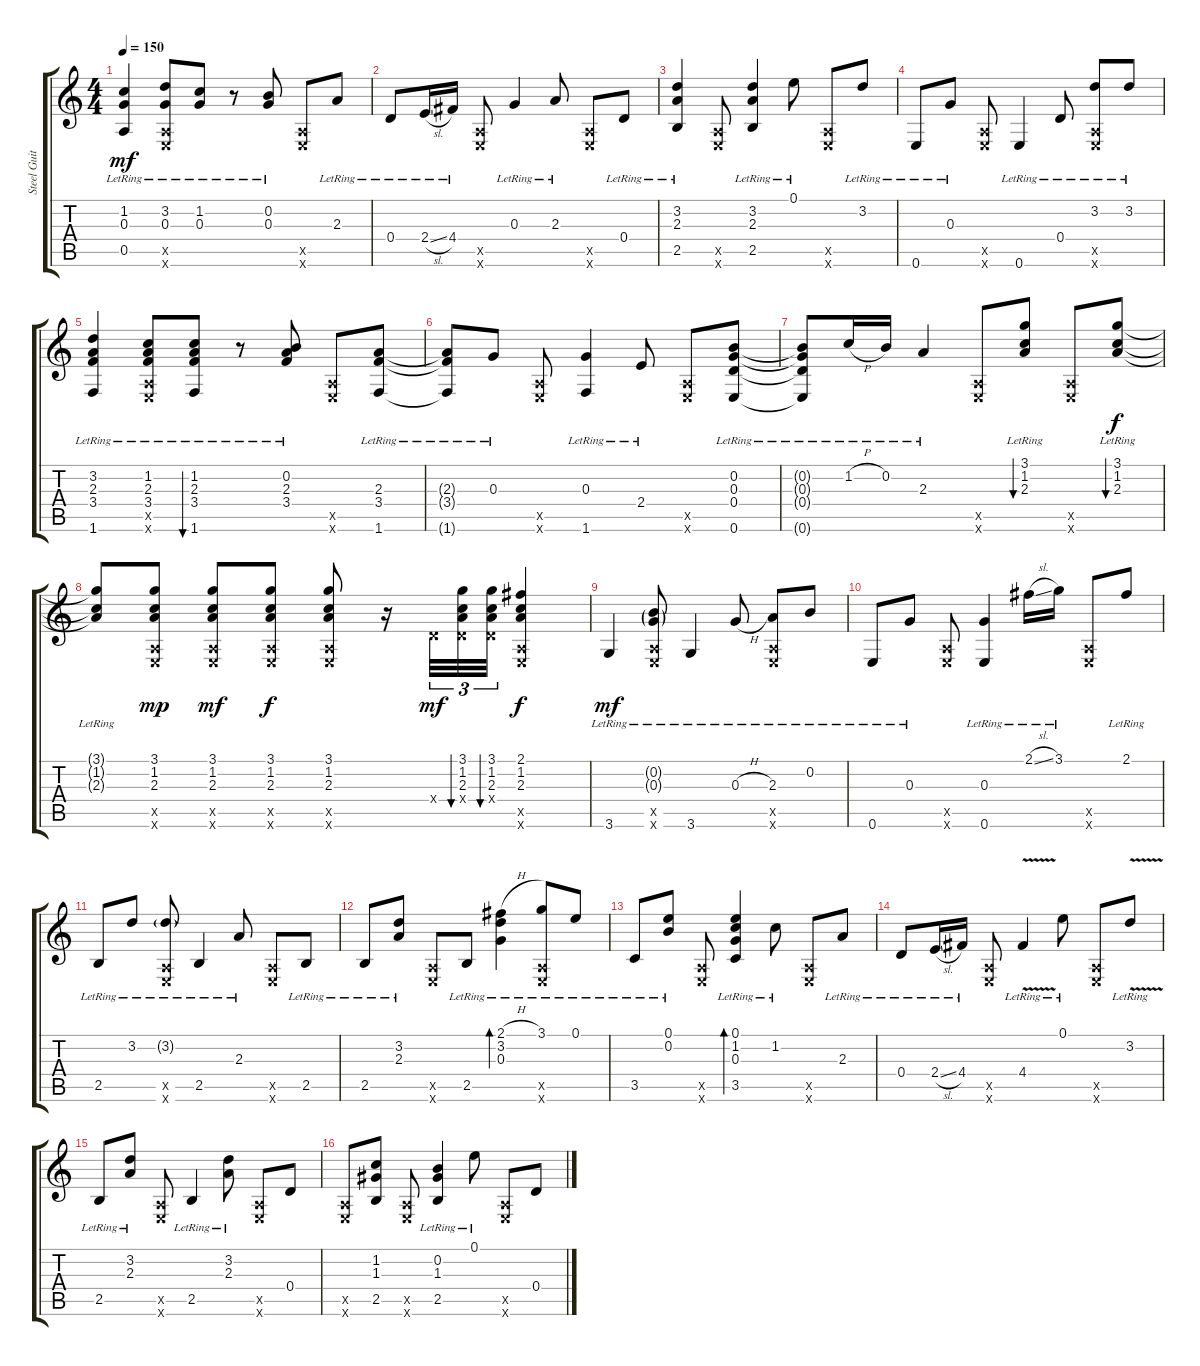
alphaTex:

\track ("Steel Guitar" "Steel Guit") {instrument acousticguitarsteel}
\staff {score tabs}
\tuning (E4 B3 G3 D3 A2 E2) {hide}
\ts (4 4)
\tempo 150
\clef g2
\ks c
(1.2{lr} 0.3{lr} 0.5{lr}).4{dy mf} (3.2{lr} 0.3{lr} 0.5{x} 0.6{x}).8 (1.2{lr} 0.3{lr}).8 r.8 (0.2{lr} 0.3{lr}).8 (0.5{x} 0.6{x}).8 2.3{lr}.8 |
0.4{lr}.8 2.4{sl lr}.16 4.4{lr}.16 (0.5{x} 0.6{x}).8 0.3{lr}.4 2.3{lr}.8 (0.5{x} 0.6{x}).8 0.4{lr}.8 |
(3.2{lr} 2.3{lr} 2.5{lr}).4 (0.5{x} 0.6{x}).8 (3.2{lr} 2.3{lr} 2.5{lr}).4 0.1{lr}.8 (0.5{x} 0.6{x}).8 3.2{lr}.8 |
0.6{lr}.8 0.3{lr}.8 (0.5{x} 0.6{x}).8 0.6{lr}.4 0.4{lr}.8 (3.2{lr} 0.5{x} 0.6{x}).8 3.2{lr}.8 |
(3.2{lr} 2.3{lr} 3.4{lr} 1.6{lr}).4 (1.2{lr} 2.3{lr} 3.4{lr} 0.5{x} 0.6{x}).8 (1.2{lr} 2.3{lr} 3.4{lr} 1.6{lr}).8{bu 60} r.8 (0.2{lr} 2.3{lr} 3.4{lr}).8 (0.5{x} 0.6{x}).8 (2.3{lr} 3.4{lr} 1.6{lr}).8 |
(2.3{lr t} 3.4{lr t} 1.6{lr t}).8 0.3{lr}.8 (0.5{x} 0.6{x}).8 (0.3{lr} 1.6{lr}).4 2.4{lr}.8 (0.5{x} 0.6{x}).8 (0.2{lr} 0.3{lr} 0.4{lr} 0.6{lr}).8 |
(0.2{lr t} 0.3{lr t} 0.4{lr t} 0.6{t}).8 1.2{h lr}.16 0.2{lr}.16 2.3{lr}.4 (0.5{x} 0.6{x}).8 (3.1{lr} 1.2{lr} 2.3{lr}).8{bu 60} (0.5{x} 0.6{x}).8 (3.1{lr} 1.2{lr} 2.3{lr}).8{bu 60 dy f} |
(3.1{lr t} 1.2{lr t} 2.3{lr t}).8 (3.1 1.2 2.3 0.5{x} 0.6{x}).8{dy mp} (3.1 1.2 2.3 0.5{x} 0.6{x}).8{dy mf} (3.1 1.2 2.3 0.5{x} 0.6{x}).8{dy f} (3.1 1.2 2.3 0.5{x} 0.6{x}).8 r.16 0.4{x}.32{tu (3 2) dy mf} (3.1 1.2 2.3 0.4{x}).32{tu (3 2) bu 60} (3.1 1.2 2.3 0.4{x}).32{tu (3 2) bu 60} (2.1 1.2 2.3 0.5{x} 0.6{x}).4{dy f} |
3.6{lr}.4{dy mf} (0.2{g lr} 0.3{g lr} 0.5{x} 0.6{x}).8 3.6{lr}.4 0.3{h lr}.8 (2.3{lr} 0.5{x} 0.6{x}).8 0.2{lr}.8 |
0.6{lr}.8 0.3{lr}.8 (0.5{x} 0.6{x}).8 (0.3{lr} 0.6{lr}).4 2.1{sl lr}.16 3.1{lr}.16 (0.5{x} 0.6{x}).8 2.1{lr}.8 |
2.5{lr}.8 3.2{lr}.8 (3.2{g lr} 0.5{x} 0.6{x}).8 2.5{lr}.4 2.3{lr}.8 (0.5{x} 0.6{x}).8 2.5{lr}.8 |
2.5{lr}.8 (3.2{lr} 2.3{lr}).8 (0.5{x} 0.6{x}).8 2.5{lr}.8 (2.1{h lr} 3.2{lr} 0.3{lr}).4{bd 240} (3.1{lr} 0.5{x} 0.6{x}).8 0.1{lr}.8 |
3.5{lr}.8 (0.1{lr} 0.2{lr}).8 (0.5{x} 0.6{x}).8 (0.1{lr} 1.2{lr} 0.3{lr} 3.5).4{bd 240} 1.2{lr}.8 (0.5{x} 0.6{x}).8 2.3{lr}.8 |
0.4{lr}.8 2.4{sl lr}.16 4.4{lr}.16 (0.5{x} 0.6{x}).8 4.4{v lr}.4 0.1{lr}.8 (0.5{x} 0.6{x}).8 3.2{v lr}.8 |
2.5{lr}.8 (3.2{lr} 2.3{lr}).8 (0.5{x} 0.6{x}).8 2.5{lr}.4 (3.2{lr} 2.3{lr}).8 (0.5{x} 0.6{x}).8 0.4.8 |
(0.5{x} 0.6{x}).8 (1.2 1.3 2.5).8 (0.5{x} 0.6{x}).8 (0.2{lr} 1.3{lr} 2.5{lr}).4 0.1{lr}.8 (0.5{x} 0.6{x}).8 0.4.8
